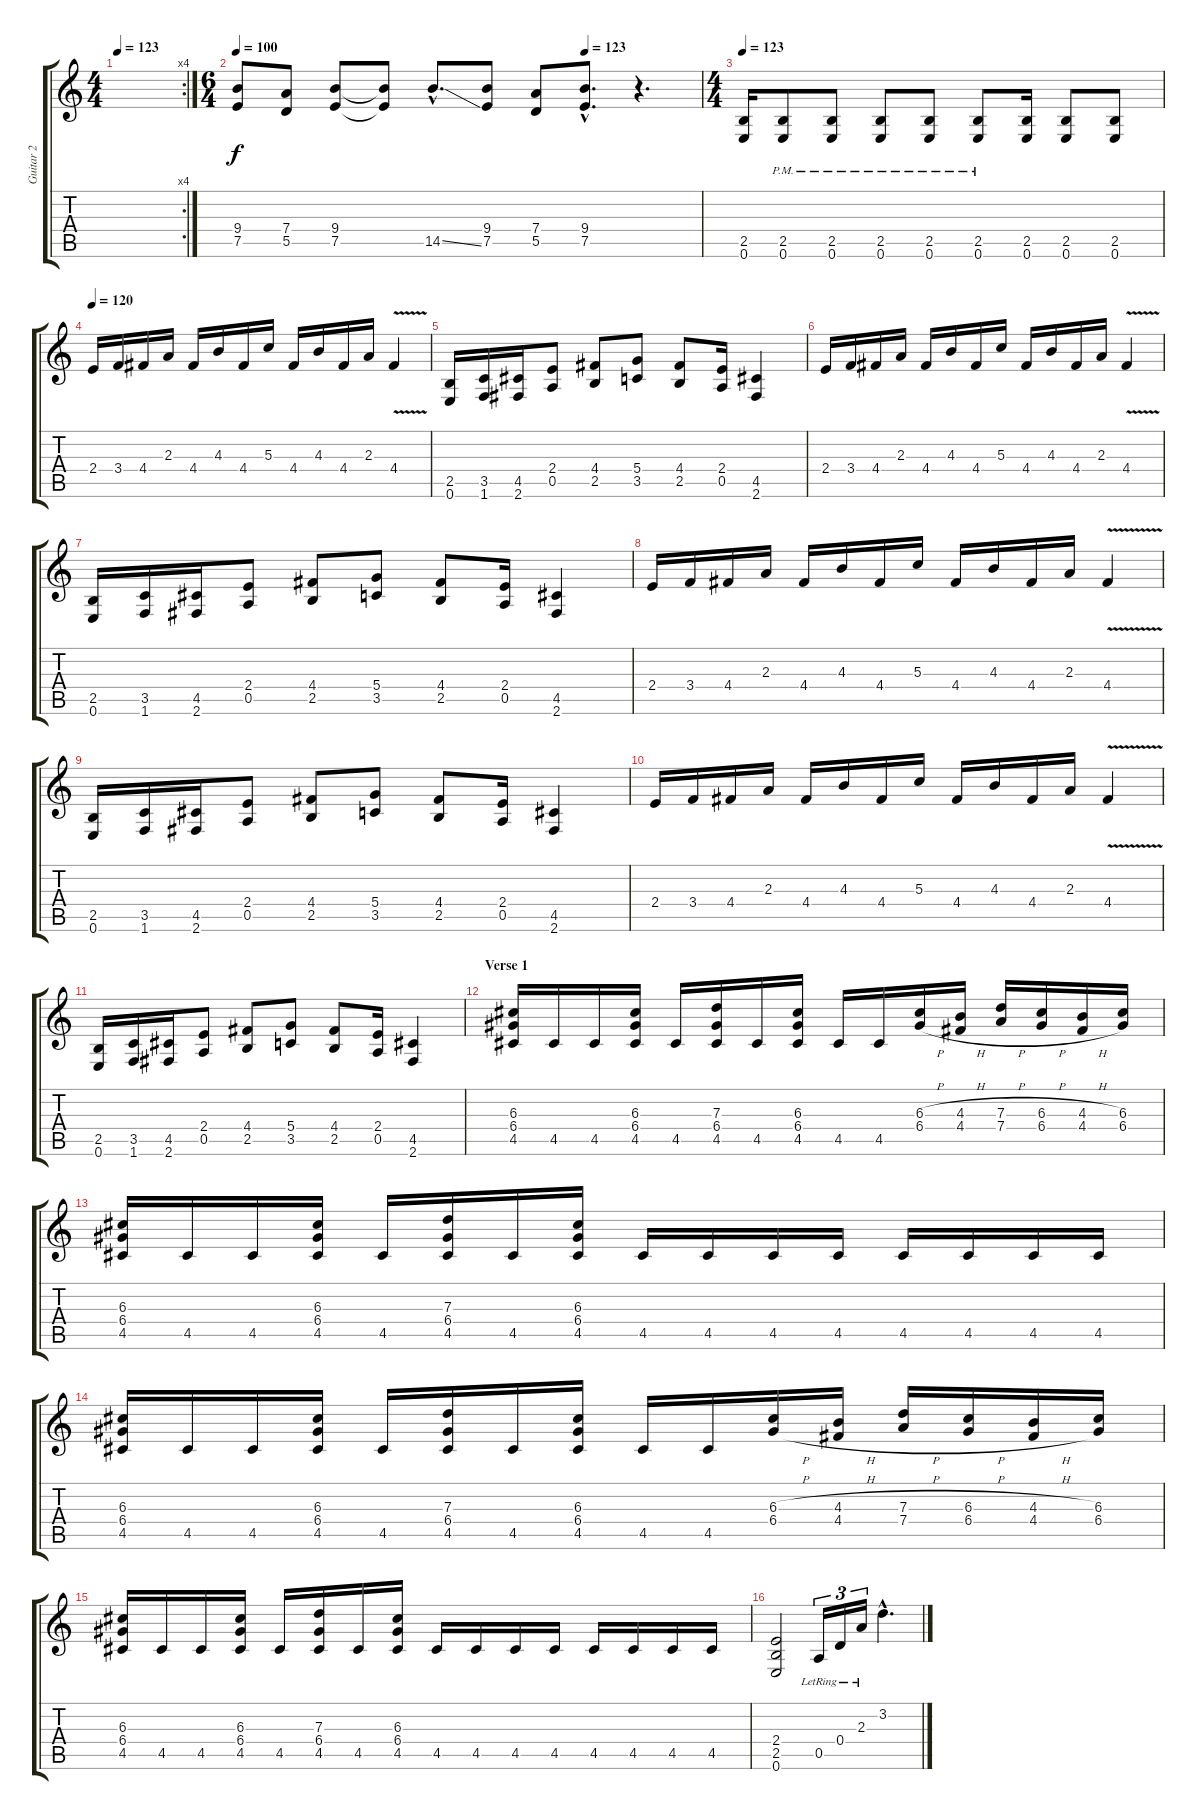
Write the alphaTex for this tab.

\track ("Guitar 2" "Guitar 2") {instrument distortionguitar}
\staff {score tabs}
\tuning (E4 B3 G3 D3 A2 E2) {hide}
\rc 4
\ts (4 4)
\tempo 123
\tempo 115
\tempo 123
\clef g2
\ks c
|
\ts (6 4)
\tempo 100
\tempo (123 0.75)
(9.4 7.5).8 (7.4 5.5).8 (9.4 7.5).8 (9.4{t} 7.5{t}).8 14.5{ss hac}.8{d} (9.4 7.5).8 (7.4 5.5).8 (9.4{hac} 7.5{hac}).8{d} r.4{d} |
\ts (4 4)
\tempo 123
(2.5 0.6).16 (2.5{pm} 0.6{pm}).8 (2.5{pm} 0.6{pm}).8 (2.5{pm} 0.6{pm}).8 (2.5{pm} 0.6{pm}).8 (2.5{pm} 0.6{pm}).8 (2.5 0.6).16 (2.5 0.6).8 (2.5 0.6).8 |
\tempo 120
2.4.16 3.4.16 4.4.16 2.3.16 4.4.16 4.3.16 4.4.16 5.3.16 4.4.16 4.3.16 4.4.16 2.3.16 4.4{v}.4 |
(2.5 0.6).16 (3.5 1.6).16 (4.5 2.6).16 (2.4 0.5).8 (4.4 2.5).8 (5.4 3.5).8 (4.4 2.5).8 (2.4 0.5).16 (4.5 2.6).4 |
2.4.16 3.4.16 4.4.16 2.3.16 4.4.16 4.3.16 4.4.16 5.3.16 4.4.16 4.3.16 4.4.16 2.3.16 4.4{v}.4 |
(2.5 0.6).16 (3.5 1.6).16 (4.5 2.6).16 (2.4 0.5).8 (4.4 2.5).8 (5.4 3.5).8 (4.4 2.5).8 (2.4 0.5).16 (4.5 2.6).4 |
2.4.16 3.4.16 4.4.16 2.3.16 4.4.16 4.3.16 4.4.16 5.3.16 4.4.16 4.3.16 4.4.16 2.3.16 4.4{v}.4 |
(2.5 0.6).16 (3.5 1.6).16 (4.5 2.6).16 (2.4 0.5).8 (4.4 2.5).8 (5.4 3.5).8 (4.4 2.5).8 (2.4 0.5).16 (4.5 2.6).4 |
2.4.16 3.4.16 4.4.16 2.3.16 4.4.16 4.3.16 4.4.16 5.3.16 4.4.16 4.3.16 4.4.16 2.3.16 4.4{v}.4 |
(2.5 0.6).16 (3.5 1.6).16 (4.5 2.6).16 (2.4 0.5).8 (4.4 2.5).8 (5.4 3.5).8 (4.4 2.5).8 (2.4 0.5).16 (4.5 2.6).4 |
\section ("" "Verse 1")
(6.3 6.4 4.5).16 4.5.16 4.5.16 (6.3 6.4 4.5).16 4.5.16 (7.3 6.4 4.5).16 4.5.16 (6.3 6.4 4.5).16 4.5.16 4.5.16 (6.3{h} 6.4{h}).16 (4.3{h} 4.4{h}).16 (7.3{h} 7.4{h}).16 (6.3{h} 6.4{h}).16 (4.3{h} 4.4{h}).16 (6.3 6.4).16 |
(6.3 6.4 4.5).16 4.5.16 4.5.16 (6.3 6.4 4.5).16 4.5.16 (7.3 6.4 4.5).16 4.5.16 (6.3 6.4 4.5).16 4.5.16 4.5.16 4.5.16 4.5.16 4.5.16 4.5.16 4.5.16 4.5.16 |
(6.3 6.4 4.5).16 4.5.16 4.5.16 (6.3 6.4 4.5).16 4.5.16 (7.3 6.4 4.5).16 4.5.16 (6.3 6.4 4.5).16 4.5.16 4.5.16 (6.3{h} 6.4{h}).16 (4.3{h} 4.4{h}).16 (7.3{h} 7.4{h}).16 (6.3{h} 6.4{h}).16 (4.3{h} 4.4{h}).16 (6.3 6.4).16 |
(6.3 6.4 4.5).16 4.5.16 4.5.16 (6.3 6.4 4.5).16 4.5.16 (7.3 6.4 4.5).16 4.5.16 (6.3 6.4 4.5).16 4.5.16 4.5.16 4.5.16 4.5.16 4.5.16 4.5.16 4.5.16 4.5.16 |
(2.4 2.5 0.6).2 0.5{lr}.16{tu (3 2)} 0.4{lr}.16{tu (3 2)} 2.3{lr}.16{tu (3 2)} 3.2{hac}.4{d}
